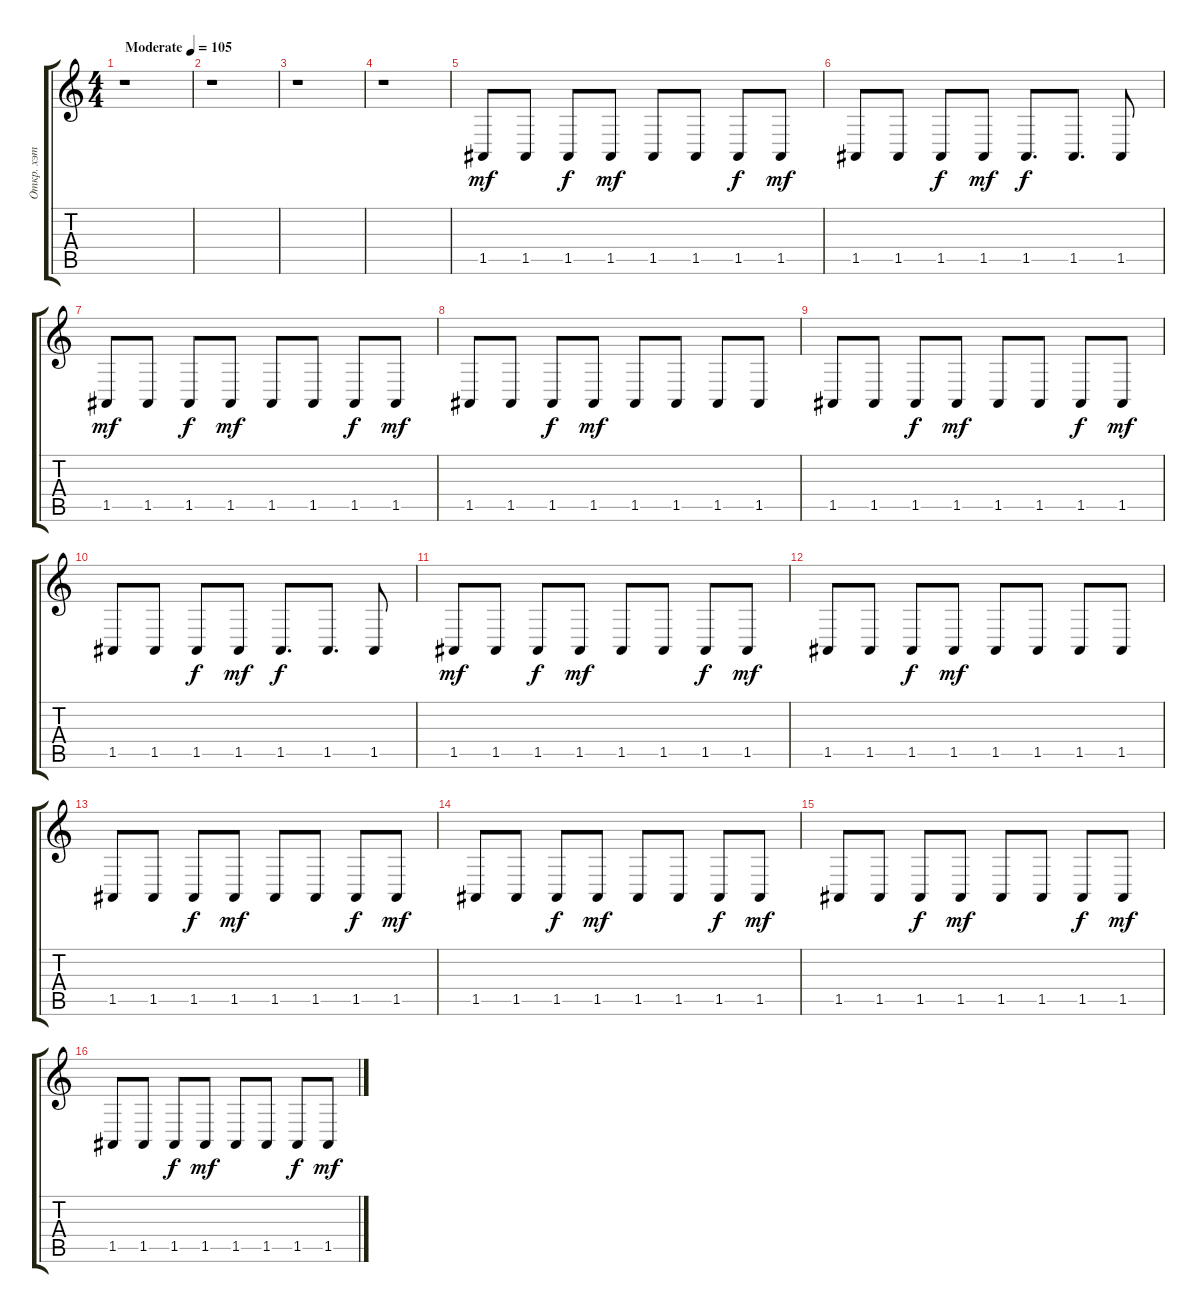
\track ("Откр. хэт" "Откр. хэт") {instrument acousticgrandpiano}
\staff {score tabs}
\tuning (E4 B3 G3 D3 A2 E2) {hide}
\ts (4 4)
\tempo (105 "Moderate")
\clef g2
\ks c
r.1{dy mf instrument acousticgrandpiano} |
r.1 |
r.1 |
r.1 |
1.5.8 1.5.8 1.5.8{dy f} 1.5.8{dy mf} 1.5.8 1.5.8 1.5.8{dy f} 1.5.8{dy mf} |
1.5.8 1.5.8 1.5.8{dy f} 1.5.8{dy mf} 1.5.8{d dy f} 1.5.8{d} 1.5.8 |
1.5.8{dy mf} 1.5.8 1.5.8{dy f} 1.5.8{dy mf} 1.5.8 1.5.8 1.5.8{dy f} 1.5.8{dy mf} |
1.5.8 1.5.8 1.5.8{dy f} 1.5.8{dy mf} 1.5.8 1.5.8 1.5.8 1.5.8 |
1.5.8 1.5.8 1.5.8{dy f} 1.5.8{dy mf} 1.5.8 1.5.8 1.5.8{dy f} 1.5.8{dy mf} |
1.5.8 1.5.8 1.5.8{dy f} 1.5.8{dy mf} 1.5.8{d dy f} 1.5.8{d} 1.5.8 |
1.5.8{dy mf} 1.5.8 1.5.8{dy f} 1.5.8{dy mf} 1.5.8 1.5.8 1.5.8{dy f} 1.5.8{dy mf} |
1.5.8 1.5.8 1.5.8{dy f} 1.5.8{dy mf} 1.5.8 1.5.8 1.5.8 1.5.8 |
1.5.8 1.5.8 1.5.8{dy f} 1.5.8{dy mf} 1.5.8 1.5.8 1.5.8{dy f} 1.5.8{dy mf} |
1.5.8 1.5.8 1.5.8{dy f} 1.5.8{dy mf} 1.5.8 1.5.8 1.5.8{dy f} 1.5.8{dy mf} |
1.5.8 1.5.8 1.5.8{dy f} 1.5.8{dy mf} 1.5.8 1.5.8 1.5.8{dy f} 1.5.8{dy mf} |
1.5.8 1.5.8 1.5.8{dy f} 1.5.8{dy mf} 1.5.8 1.5.8 1.5.8{dy f} 1.5.8{dy mf}
